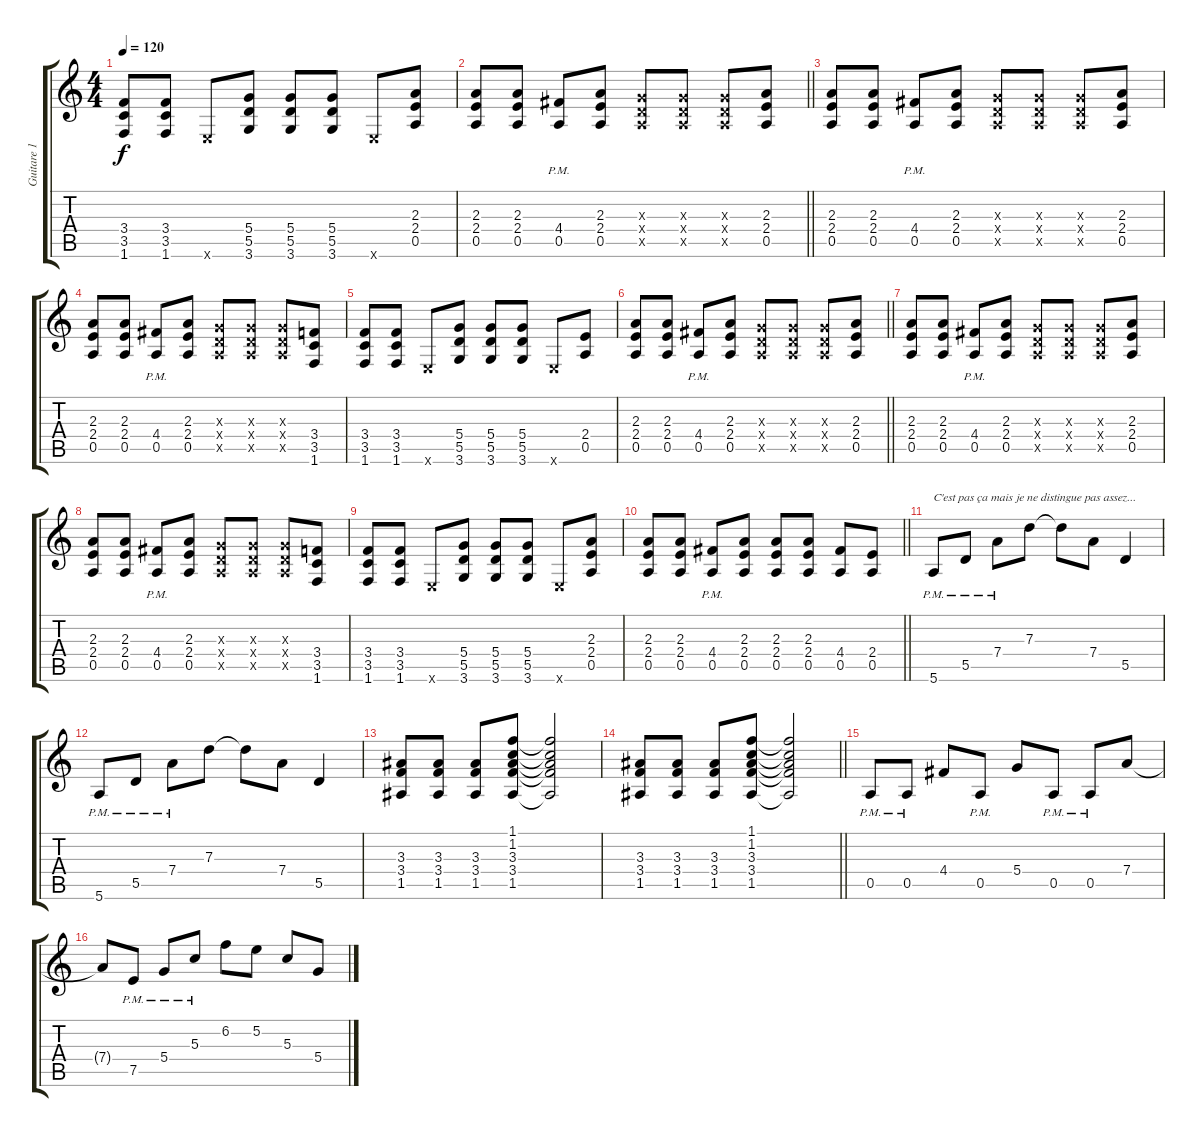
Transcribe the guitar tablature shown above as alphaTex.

\track ("Guitare 1" "Guitare 1") {instrument distortionguitar}
\staff {score tabs}
\tuning (E4 B3 G3 D3 A2 E2) {hide}
\ts (4 4)
\tempo 120
\clef g2
\ks c
(3.4 3.5 1.6).8{dy f} (3.4 3.5 1.6).8 0.6{x}.8 (5.4 5.5 3.6).8 (5.4 5.5 3.6).8 (5.4 5.5 3.6).8 0.6{x}.8 (2.3 2.4 0.5).8 |
\barLineRight lightlight
(2.3 2.4 0.5).8 (2.3 2.4 0.5).8 (4.4{pm} 0.5{pm}).8 (2.3 2.4 0.5).8 (0.3{x} 0.4{x} 0.5{x}).8 (0.3{x} 0.4{x} 0.5{x}).8 (0.3{x} 0.4{x} 0.5{x}).8 (2.3 2.4 0.5).8 |
(2.3 2.4 0.5).8 (2.3 2.4 0.5).8 (4.4{pm} 0.5{pm}).8 (2.3 2.4 0.5).8 (0.3{x} 0.4{x} 0.5{x}).8 (0.3{x} 0.4{x} 0.5{x}).8 (0.3{x} 0.4{x} 0.5{x}).8 (2.3 2.4 0.5).8 |
(2.3 2.4 0.5).8 (2.3 2.4 0.5).8 (4.4{pm} 0.5{pm}).8 (2.3 2.4 0.5).8 (0.3{x} 0.4{x} 0.5{x}).8 (0.3{x} 0.4{x} 0.5{x}).8 (0.3{x} 0.4{x} 0.5{x}).8 (3.4 3.5 1.6).8 |
(3.4 3.5 1.6).8 (3.4 3.5 1.6).8 0.6{x}.8 (5.4 5.5 3.6).8 (5.4 5.5 3.6).8 (5.4 5.5 3.6).8 0.6{x}.8 (2.4 0.5).8 |
\barLineRight lightlight
(2.3 2.4 0.5).8 (2.3 2.4 0.5).8 (4.4{pm} 0.5{pm}).8 (2.3 2.4 0.5).8 (0.3{x} 0.4{x} 0.5{x}).8 (0.3{x} 0.4{x} 0.5{x}).8 (0.3{x} 0.4{x} 0.5{x}).8 (2.3 2.4 0.5).8 |
(2.3 2.4 0.5).8 (2.3 2.4 0.5).8 (4.4{pm} 0.5{pm}).8 (2.3 2.4 0.5).8 (0.3{x} 0.4{x} 0.5{x}).8 (0.3{x} 0.4{x} 0.5{x}).8 (0.3{x} 0.4{x} 0.5{x}).8 (2.3 2.4 0.5).8 |
(2.3 2.4 0.5).8 (2.3 2.4 0.5).8 (4.4{pm} 0.5{pm}).8 (2.3 2.4 0.5).8 (0.3{x} 0.4{x} 0.5{x}).8 (0.3{x} 0.4{x} 0.5{x}).8 (0.3{x} 0.4{x} 0.5{x}).8 (3.4 3.5 1.6).8 |
(3.4 3.5 1.6).8 (3.4 3.5 1.6).8 0.6{x}.8 (5.4 5.5 3.6).8 (5.4 5.5 3.6).8 (5.4 5.5 3.6).8 0.6{x}.8 (2.3 2.4 0.5).8 |
\barLineRight lightlight
(2.3 2.4 0.5).8 (2.3 2.4 0.5).8 (4.4{pm} 0.5{pm}).8 (2.3 2.4 0.5).8 (2.3 2.4 0.5).8 (2.3 2.4 0.5).8 (4.4 0.5).8 (2.4 0.5).8 |
5.6{pm}.8{txt "C'est pas ça mais je ne distingue pas assez..."} 5.5{pm}.8 7.4{pm}.8 7.3.8 7.3{t}.8 7.4.8 5.5.4 |
5.6{pm}.8 5.5{pm}.8 7.4{pm}.8 7.3.8 7.3{t}.8 7.4.8 5.5.4 |
(3.3 3.4 1.5).8 (3.3 3.4 1.5).8 (3.3 3.4 1.5).8 (1.1 1.2 3.3 3.4 1.5).8 (1.1{t} 1.2{t} 3.3{t} 3.4{t} 1.5{t}).2 |
\barLineRight lightlight
(3.3 3.4 1.5).8 (3.3 3.4 1.5).8 (3.3 3.4 1.5).8 (1.1 1.2 3.3 3.4 1.5).8 (1.1{t} 1.2{t} 3.3{t} 3.4{t} 1.5{t}).2 |
0.5{pm}.8 0.5{pm}.8 4.4.8 0.5{pm}.8 5.4.8 0.5{pm}.8 0.5{pm}.8 7.4.8 |
7.4{t}.8 7.5{pm}.8 5.4{pm}.8 5.3{pm}.8 6.2.8 5.2.8 5.3.8 5.4.8
